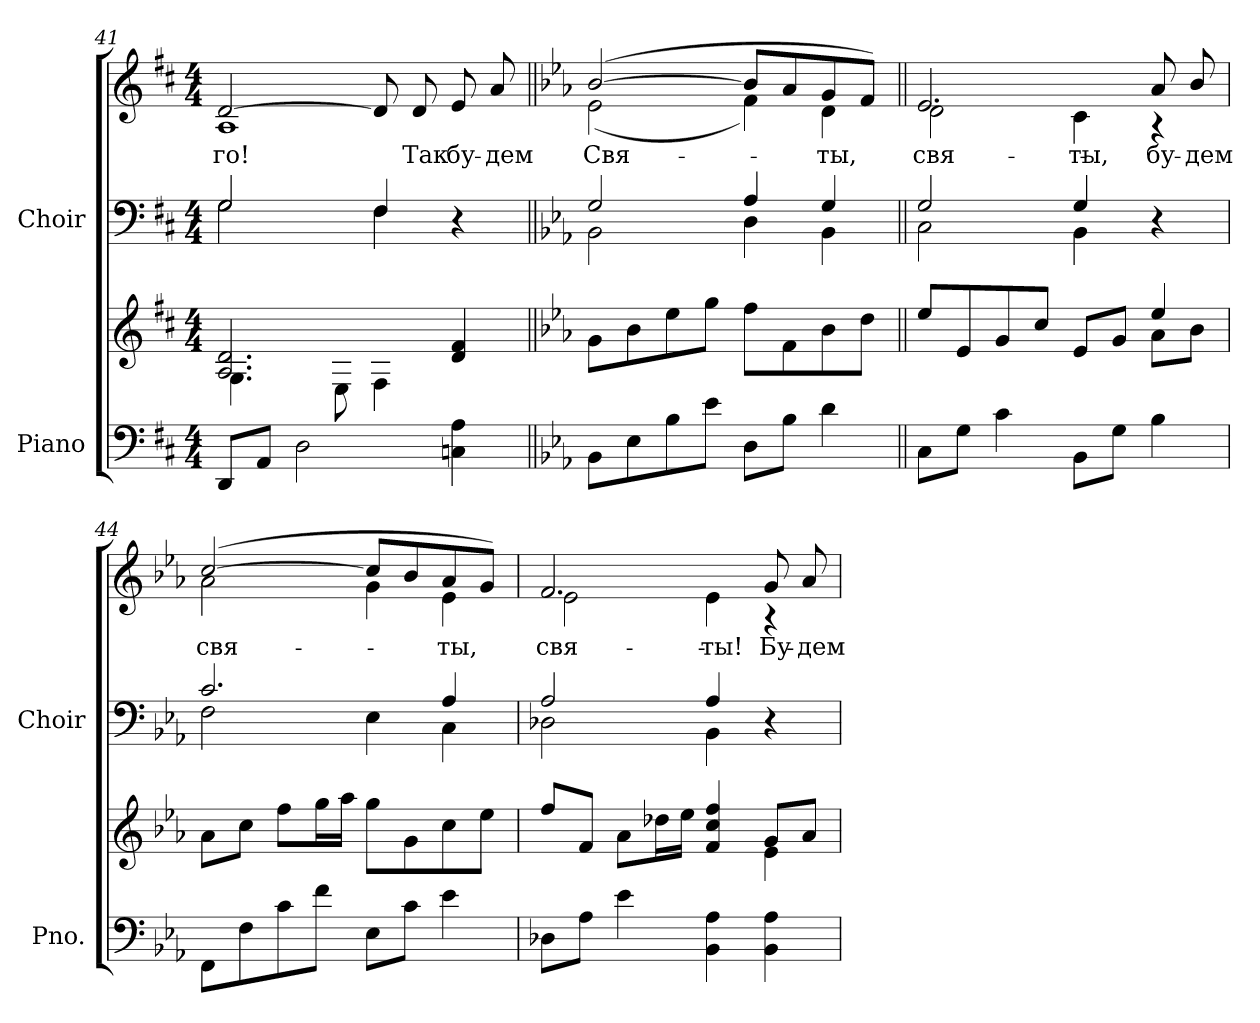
**kern	**kern	**kern	**kern	**text
*part2	*part2	*part1	*part1	*part1
*staff4	*staff3	*staff2	*staff1	*staff1
*I"Piano	*	*I"Choir	*	*
*I'Pno.	*	*I'Choir	*	*
*clefF4	*clefG2	*clefF4	*clefG2	*
*k[f#c#]	*k[f#c#]	*k[f#c#]	*k[f#c#]	*
*D:	*D:	*D:	*D:	*
*M4/4	*M4/4	*M4/4	*M4/4	*
=41	=41	=41	=41	=41
*	*^	*^	*^	*
!	!	!	!	!	!	!	!LO:LY:b:color=#000000
8DDi/L	2.Ai/ 2.di	4.Gi\	2Gi/	2Gi\	[>2di/	1Ai	-го!
8AAi/J	.	.	.	.	.	.	.
2Di\	.	.	.	.	.	.	.
.	.	8Ei\	.	.	.	.	.
.	.	4F#i\	4F#i/	4F#i\	8di/]	.	.
!	!	!	!	!	!	!	!LO:LY:a:color=#000000
.	.	.	.	.	8di/	.	Так
!	!	!	!	!	!	!	!LO:LY:a:color=#000000
4Cni\ 4Ai	4di/ 4f#i	4F#i\yy	4r	4ryy	8ei/	.	бу-
!	!	!	!	!	!	!	!LO:LY:a:color=#000000
.	.	.	.	.	8ai/	.	-дем
*	*v	*v	*	*	*	*	*
=42||	=42||	=42||	=42||	=42||	=42||	=42||
*k[b-e-a-]	*k[b-e-a-]	*k[b-e-a-]	*	*k[b-e-a-]	*	*
*E-:	*E-:	*E-:	*	*E-:	*	*
!	!	!	!	!	!	!LO:LY:a:color=#000000
!	!	!	!	!	!	!LO:LY:b:color=#000000
8BB-i\L	8gi\L	2Gi/	2BB-i\	([>2b-i/	(2e-i\	Свя-
8E-i\	8b-i\	.	.	.	.	.
8B-i\	8ee-i\	.	.	.	.	.
8e-i\J	8ggi\J	.	.	.	.	.
8Di\L	8ffi\L	4A-i/	4Di\	8b-i/L]	4fi\)	.
8B-i\J	8fi\	.	.	8a-i/	.	.
!	!	!	!	!	!	!LO:LY:b:color=#000000
4di\	8b-i\	4Gi/	4BB-i\	8gi/	4di\	-ты,
.	8ddi\J	.	.	8fi/J)	.	.
=43||	=43||	=43||	=43||	=43||	=43||	=43||
*	*^	*	*	*	*	*
!	!	!	!	!	!	!	!LO:LY:a:color=#000000
!	!	!	!	!	!	!	!LO:LY:b:color=#000000
8Ci\L	8ee-i/L	2.e-i\yy	2Gi/	2Ci\	2.e-i/	2di\	свя-
8Gi\J	8e-i/	.	.	.	.	.	.
4ci\	8gi/	.	.	.	.	.	.
.	8cci/J	.	.	.	.	.	.
!	!	!	!	!	!	!	!LO:LY:b:color=#000000
8BB-i\L	8e-i/L	.	4Gi/	4BB-i\	.	4ci\	-ты,
8Gi\J	8gi/J	.	.	.	.	.	.
!	!	!	!	!	!	!	!LO:LY:a:color=#000000
4B-i\	4ee-i/	8a-i\L	4r	4ryy	8a-i/	4r	бу-
!	!	!	!	!	!	!	!LO:LY:a:color=#000000
.	.	8b-i\J	.	.	8b-i/	.	-дем
*	*v	*v	*	*	*	*	*
!!LO:PB:g=z	!!
=44	=44	=44	=44	=44	=44	=44
*	*^	*	*	*	*	*
!	!	!	!	!	!	!	!LO:LY:a:color=#000000
*	*v	*v	*	*	*	*	*
*	*^	*	*	*	*	*
!	!	!	!	!	!	!	!LO:LY:b:color=#000000
*	*v	*v	*	*	*	*	*
8FFi\L	8a-i\L	2.ci/	2Fi\	([>2cci/	2a-i\	свя-
8Fi\	8cci\J	.	.	.	.	.
8ci\	8ffi\L	.	.	.	.	.
8fi\J	16ggi\L	.	.	.	.	.
.	16aa-i\JJ	.	.	.	.	.
8E-i\L	8ggi\L	.	4E-i\	8cci/L]	4gi\	.
8ci\J	8gi\	.	.	8b-i/	.	.
!	!	!	!	!	!	!LO:LY:b:color=#000000
4e-i\	8cci\	4A-i/	4Ci\	8a-i/	4e-i\	-ты,
.	8ee-i\J	.	.	8gi/J)	.	.
=45	=45	=45	=45	=45	=45	=45
*	*^	*	*	*	*	*
!	!	!	!	!	!	!	!LO:LY:a:color=#000000
!	!	!	!	!	!	!	!LO:LY:b:color=#000000
8D-Xi\L	8ffi/L	2.e-i\yy	2A-i/	2D-Xi\	2.fi/	2e-i\	свя-
8A-i\J	8fi/J	.	.	.	.	.	.
4e-i\	8a-i\L	.	.	.	.	.	.
.	16dd-Xi\L	.	.	.	.	.	.
.	16ee-i\JJ	.	.	.	.	.	.
!	!	!	!	!	!	!	!LO:LY:b:color=#000000
4BB-i\ 4A-i	4fi/ 4cci 4ffi	.	4A-i/	4BB-i\	.	4e-i\	-ты!
!	!	!	!	!	!	!	!LO:LY:a:color=#000000
4BB-i\ 4A-i	8gi/L	4e-i\	4r	4ryy	8gi/	4r	Бу-
!	!	!	!	!	!	!	!LO:LY:a:color=#000000
.	8a-i/J	.	.	.	8a-i/	.	-дем
*	*v	*v	*	*	*	*	*
*	*	*v	*v	*	*	*
*	*	*	*v	*v	*
=	=	=	=	=
*-	*-	*-	*-	*-
